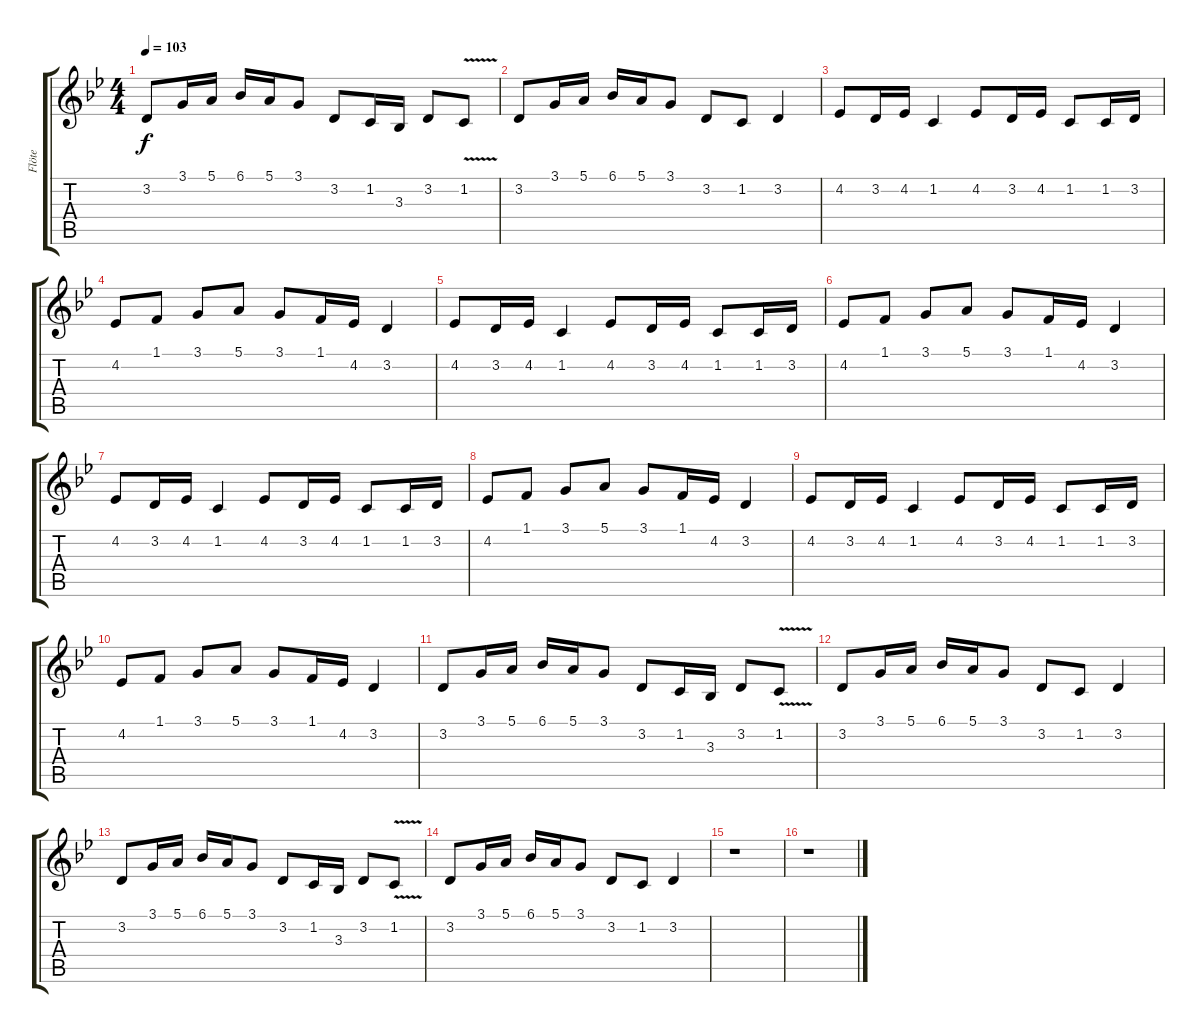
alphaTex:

\track ("Flöte" "Flöte") {instrument flute}
\staff {score tabs}
\tuning (E4 B3 G3 D3 A2 E2) {hide}
\ts (4 4)
\tempo 103
\clef g2
\ks bb
3.2.8{dy f} 3.1.16 5.1.16 6.1.16 5.1.16 3.1.8 3.2.8 1.2.16 3.3.16 3.2.8 1.2{v}.8 |
3.2.8 3.1.16 5.1.16 6.1.16 5.1.16 3.1.8 3.2.8 1.2.8 3.2.4 |
4.2.8 3.2.16 4.2.16 1.2.4 4.2.8 3.2.16 4.2.16 1.2.8 1.2.16 3.2.16 |
4.2.8 1.1.8 3.1.8 5.1.8 3.1.8 1.1.16 4.2.16 3.2.4 |
4.2.8 3.2.16 4.2.16 1.2.4 4.2.8 3.2.16 4.2.16 1.2.8 1.2.16 3.2.16 |
4.2.8 1.1.8 3.1.8 5.1.8 3.1.8 1.1.16 4.2.16 3.2.4 |
4.2.8 3.2.16 4.2.16 1.2.4 4.2.8 3.2.16 4.2.16 1.2.8 1.2.16 3.2.16 |
4.2.8 1.1.8 3.1.8 5.1.8 3.1.8 1.1.16 4.2.16 3.2.4 |
4.2.8 3.2.16 4.2.16 1.2.4 4.2.8 3.2.16 4.2.16 1.2.8 1.2.16 3.2.16 |
4.2.8 1.1.8 3.1.8 5.1.8 3.1.8 1.1.16 4.2.16 3.2.4 |
3.2.8 3.1.16 5.1.16 6.1.16 5.1.16 3.1.8 3.2.8 1.2.16 3.3.16 3.2.8 1.2{v}.8 |
3.2.8 3.1.16 5.1.16 6.1.16 5.1.16 3.1.8 3.2.8 1.2.8 3.2.4 |
3.2.8 3.1.16 5.1.16 6.1.16 5.1.16 3.1.8 3.2.8 1.2.16 3.3.16 3.2.8 1.2{v}.8 |
3.2.8 3.1.16 5.1.16 6.1.16 5.1.16 3.1.8 3.2.8 1.2.8 3.2.4 |
r.1 |
r.1
